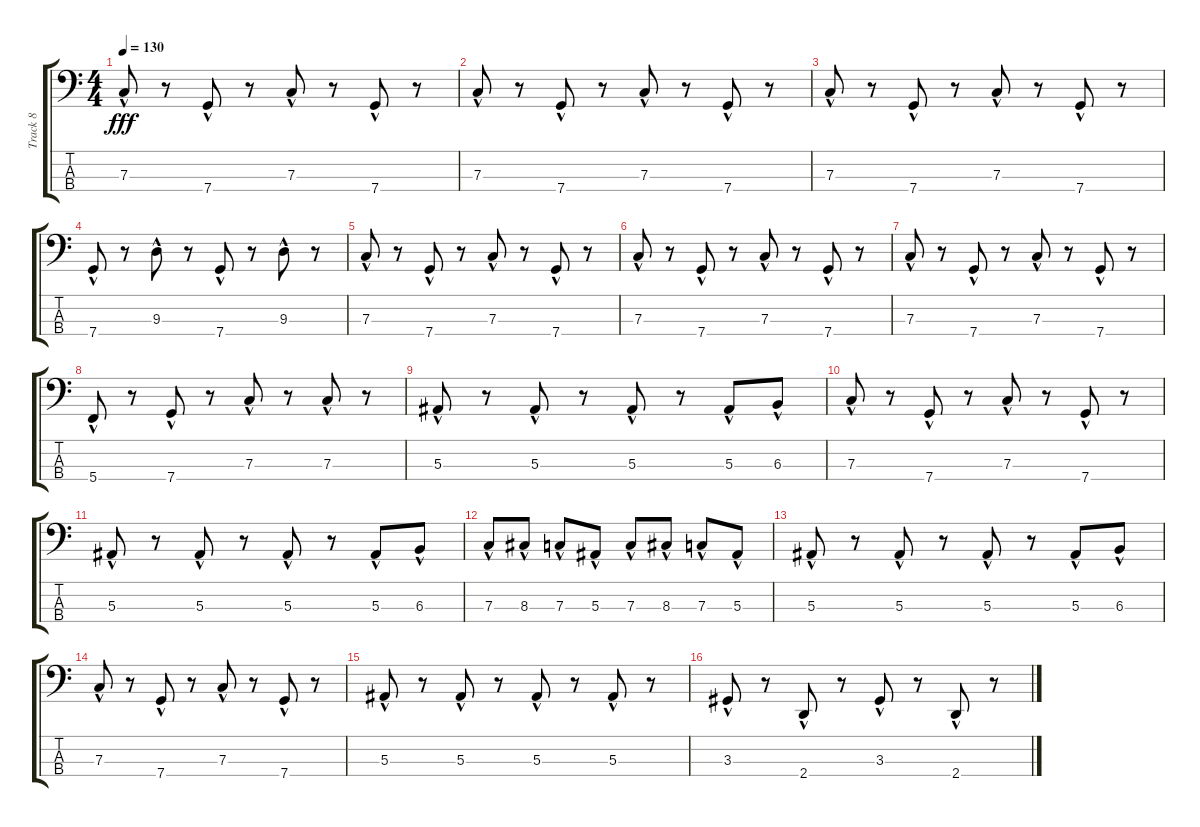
\track ("Track 8" "Track 8") {instrument electricbassfinger bank 255}
\staff {score tabs}
\tuning (Eb2 Bb1 F1 C1) {hide}
\ts (4 4)
\tempo 130
\clef f4
\ks c
7.3{hac}.8{dy fff} r.8 7.4{hac}.8 r.8 7.3{hac}.8 r.8 7.4{hac}.8 r.8 |
7.3{hac}.8 r.8 7.4{hac}.8 r.8 7.3{hac}.8 r.8 7.4{hac}.8 r.8 |
7.3{hac}.8 r.8 7.4{hac}.8 r.8 7.3{hac}.8 r.8 7.4{hac}.8 r.8 |
7.4{hac}.8 r.8 9.3{hac}.8 r.8 7.4{hac}.8 r.8 9.3{hac}.8 r.8 |
7.3{hac}.8 r.8 7.4{hac}.8 r.8 7.3{hac}.8 r.8 7.4{hac}.8 r.8 |
7.3{hac}.8 r.8 7.4{hac}.8 r.8 7.3{hac}.8 r.8 7.4{hac}.8 r.8 |
7.3{hac}.8 r.8 7.4{hac}.8 r.8 7.3{hac}.8 r.8 7.4{hac}.8 r.8 |
5.4{hac}.8 r.8 7.4{hac}.8 r.8 7.3{hac}.8 r.8 7.3{hac}.8 r.8 |
5.3{hac}.8 r.8 5.3{hac}.8 r.8 5.3{hac}.8 r.8 5.3{hac}.8 6.3{hac}.8 |
7.3{hac}.8 r.8 7.4{hac}.8 r.8 7.3{hac}.8 r.8 7.4{hac}.8 r.8 |
5.3{hac}.8 r.8 5.3{hac}.8 r.8 5.3{hac}.8 r.8 5.3{hac}.8 6.3{hac}.8 |
7.3{hac}.8 8.3{hac}.8 7.3{hac}.8 5.3{hac}.8 7.3{hac}.8 8.3{hac}.8 7.3{hac}.8 5.3{hac}.8 |
5.3{hac}.8 r.8 5.3{hac}.8 r.8 5.3{hac}.8 r.8 5.3{hac}.8 6.3{hac}.8 |
7.3{hac}.8 r.8 7.4{hac}.8 r.8 7.3{hac}.8 r.8 7.4{hac}.8 r.8 |
5.3{hac}.8 r.8 5.3{hac}.8 r.8 5.3{hac}.8 r.8 5.3{hac}.8 r.8 |
3.3{hac}.8 r.8 2.4{hac}.8 r.8 3.3{hac}.8 r.8 2.4{hac}.8 r.8
